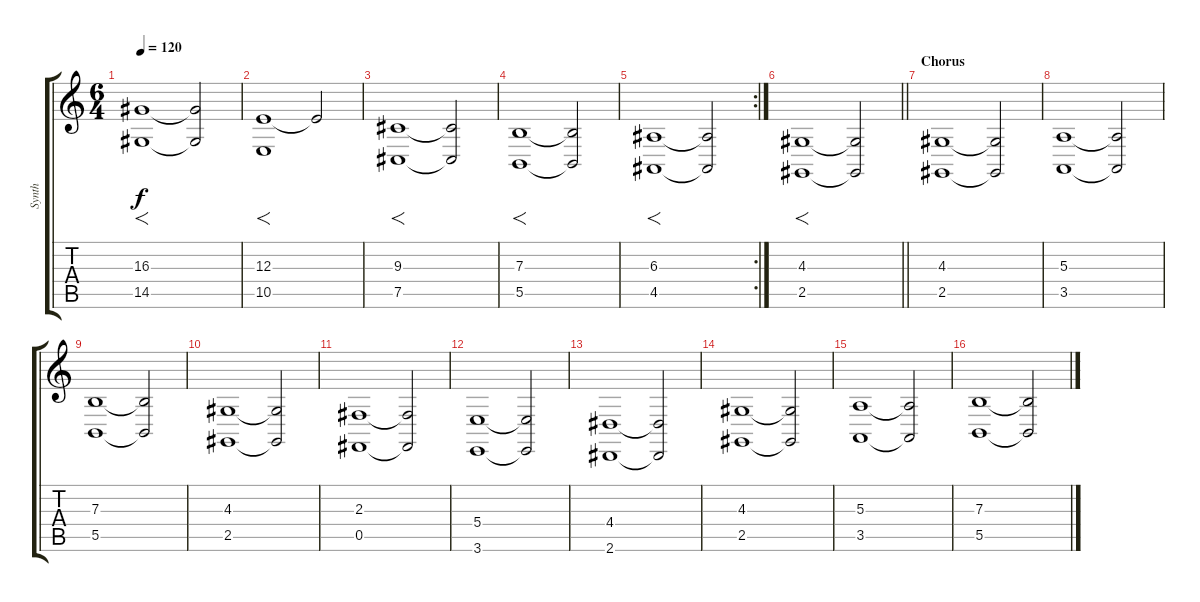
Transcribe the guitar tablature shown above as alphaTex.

\track ("Synth" "Synth") {instrument stringensemble1}
\staff {score tabs}
\tuning (Db4 Ab3 E3 B2 Gb2 Db2) {hide}
\ts (6 4)
\tempo 120
\clef g2
\ks c
(16.3 14.5).1{f dy f} (16.3{t} 14.5{t}).2 |
(12.3 10.5).1{f} 12.3{t}.2 |
(9.3 7.5).1{f} (9.3{t} 7.5{t}).2 |
(7.3 5.5).1{f} (7.3{t} 5.5{t}).2 |
\rc 2
(6.3 4.5).1{f} (6.3{t} 4.5{t}).2 |
\barLineRight lightlight
(4.3 2.5).1{f} (4.3{t} 2.5{t}).2 |
\section ("" "Chorus")
(4.3 2.5).1 (4.3{t} 2.5{t}).2 |
(5.3 3.5).1 (5.3{t} 3.5{t}).2 |
(7.3 5.5).1 (7.3{t} 5.5{t}).2 |
(4.3 2.5).1 (4.3{t} 2.5{t}).2 |
(2.3 0.5).1 (2.3{t} 0.5{t}).2 |
(5.4 3.6).1 (5.4{t} 3.6{t}).2 |
(4.4 2.6).1 (4.4{t} 2.6{t}).2 |
(4.3 2.5).1 (4.3{t} 2.5{t}).2 |
(5.3 3.5).1 (5.3{t} 3.5{t}).2 |
(7.3 5.5).1 (7.3{t} 5.5{t}).2
